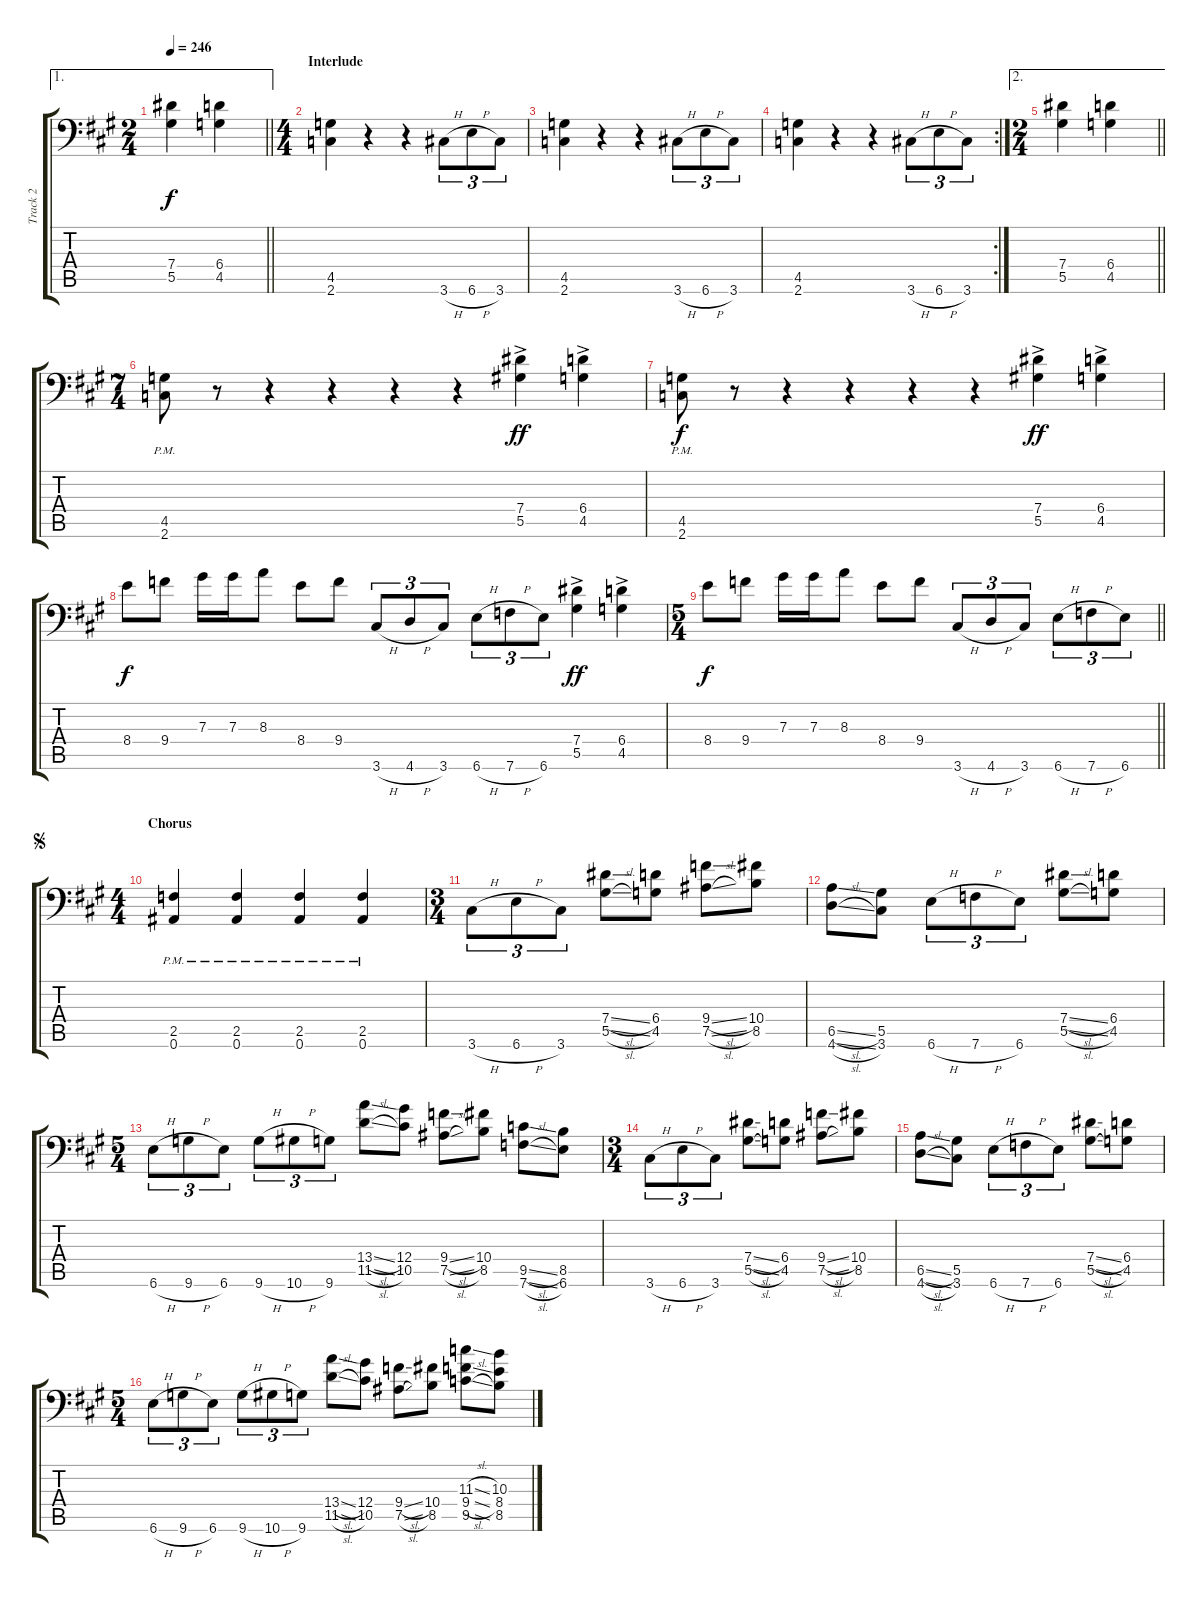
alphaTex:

\track ("Track 2" "Track 2") {instrument distortionguitar}
\staff {score tabs}
\tuning (Bb3 F3 Db3 Ab2 Eb2 Bb1) {hide}
\ae 1
\ts (2 4)
\tempo 246
\clef f4
\barLineRight lightlight
\ks f#minor
(7.4 5.5).4{dy f} (6.4 4.5).4 |
\ts (4 4)
\section ("" "Interlude")
(4.5 2.6).4 r.4 r.4 3.6{h}.8{tu (3 2)} 6.6{h}.8{tu (3 2)} 3.6.8{tu (3 2)} |
(4.5 2.6).4 r.4 r.4 3.6{h}.8{tu (3 2)} 6.6{h}.8{tu (3 2)} 3.6.8{tu (3 2)} |
\rc 2
(4.5 2.6).4 r.4 r.4 3.6{h}.8{tu (3 2)} 6.6{h}.8{tu (3 2)} 3.6.8{tu (3 2)} |
\ae 2
\ts (2 4)
\barLineRight lightlight
(7.4 5.5).4 (6.4 4.5).4 |
\ts (7 4)
(4.5{pm} 2.6{pm}).8 r.8 r.4 r.4 r.4 r.4 (7.4{ac} 5.5{ac}).4{dy ff} (6.4{ac} 4.5{ac}).4 |
(4.5{pm} 2.6{pm}).8{dy f} r.8 r.4 r.4 r.4 r.4 (7.4{ac} 5.5{ac}).4{dy ff} (6.4{ac} 4.5{ac}).4 |
8.4.8{dy f} 9.4.8 7.3.16 7.3.16 8.3.8 8.4.8 9.4.8 3.6{h}.8{tu (3 2)} 4.6{h}.8{tu (3 2)} 3.6.8{tu (3 2)} 6.6{h}.8{tu (3 2)} 7.6{h}.8{tu (3 2)} 6.6.8{tu (3 2)} (7.4{ac} 5.5{ac}).4{dy ff} (6.4{ac} 4.5{ac}).4 |
\ts (5 4)
\barLineRight lightlight
8.4.8{dy f} 9.4.8 7.3.16 7.3.16 8.3.8 8.4.8 9.4.8 3.6{h}.8{tu (3 2)} 4.6{h}.8{tu (3 2)} 3.6.8{tu (3 2)} 6.6{h}.8{tu (3 2)} 7.6{h}.8{tu (3 2)} 6.6.8{tu (3 2)} |
\ts (4 4)
\section ("" "Chorus")
\jump segno
(2.5{pm} 0.6{pm}).4 (2.5{pm} 0.6{pm}).4 (2.5{pm} 0.6{pm}).4 (2.5{pm} 0.6{pm}).4 |
\ts (3 4)
3.6{h}.8{tu (3 2)} 6.6{h}.8{tu (3 2)} 3.6.8{tu (3 2)} (7.4{sl} 5.5{sl}).8 (6.4 4.5).8 (9.4{sl} 7.5{sl}).8 (10.4 8.5).8 |
(6.5{sl} 4.6{sl}).8 (5.5 3.6).8 6.6{h}.8{tu (3 2)} 7.6{h}.8{tu (3 2)} 6.6.8{tu (3 2)} (7.4{sl} 5.5{sl}).8 (6.4 4.5).8 |
\ts (5 4)
6.6{h}.8{tu (3 2)} 9.6{h}.8{tu (3 2)} 6.6.8{tu (3 2)} 9.6{h}.8{tu (3 2)} 10.6{h}.8{tu (3 2)} 9.6.8{tu (3 2)} (13.4{sl} 11.5{sl}).8 (12.4 10.5).8 (9.4{sl} 7.5{sl}).8 (10.4 8.5).8 (9.5{sl} 7.6{sl}).8 (8.5 6.6).8 |
\ts (3 4)
3.6{h}.8{tu (3 2)} 6.6{h}.8{tu (3 2)} 3.6.8{tu (3 2)} (7.4{sl} 5.5{sl}).8 (6.4 4.5).8 (9.4{sl} 7.5{sl}).8 (10.4 8.5).8 |
(6.5{sl} 4.6{sl}).8 (5.5 3.6).8 6.6{h}.8{tu (3 2)} 7.6{h}.8{tu (3 2)} 6.6.8{tu (3 2)} (7.4{sl} 5.5{sl}).8 (6.4 4.5).8 |
\ts (5 4)
6.6{h}.8{tu (3 2)} 9.6{h}.8{tu (3 2)} 6.6.8{tu (3 2)} 9.6{h}.8{tu (3 2)} 10.6{h}.8{tu (3 2)} 9.6.8{tu (3 2)} (13.4{sl} 11.5{sl}).8 (12.4 10.5).8 (9.4{sl} 7.5{sl}).8 (10.4 8.5).8 (11.3{sl} 9.4{sl} 9.5{sl}).8 (10.3 8.4 8.5).8
